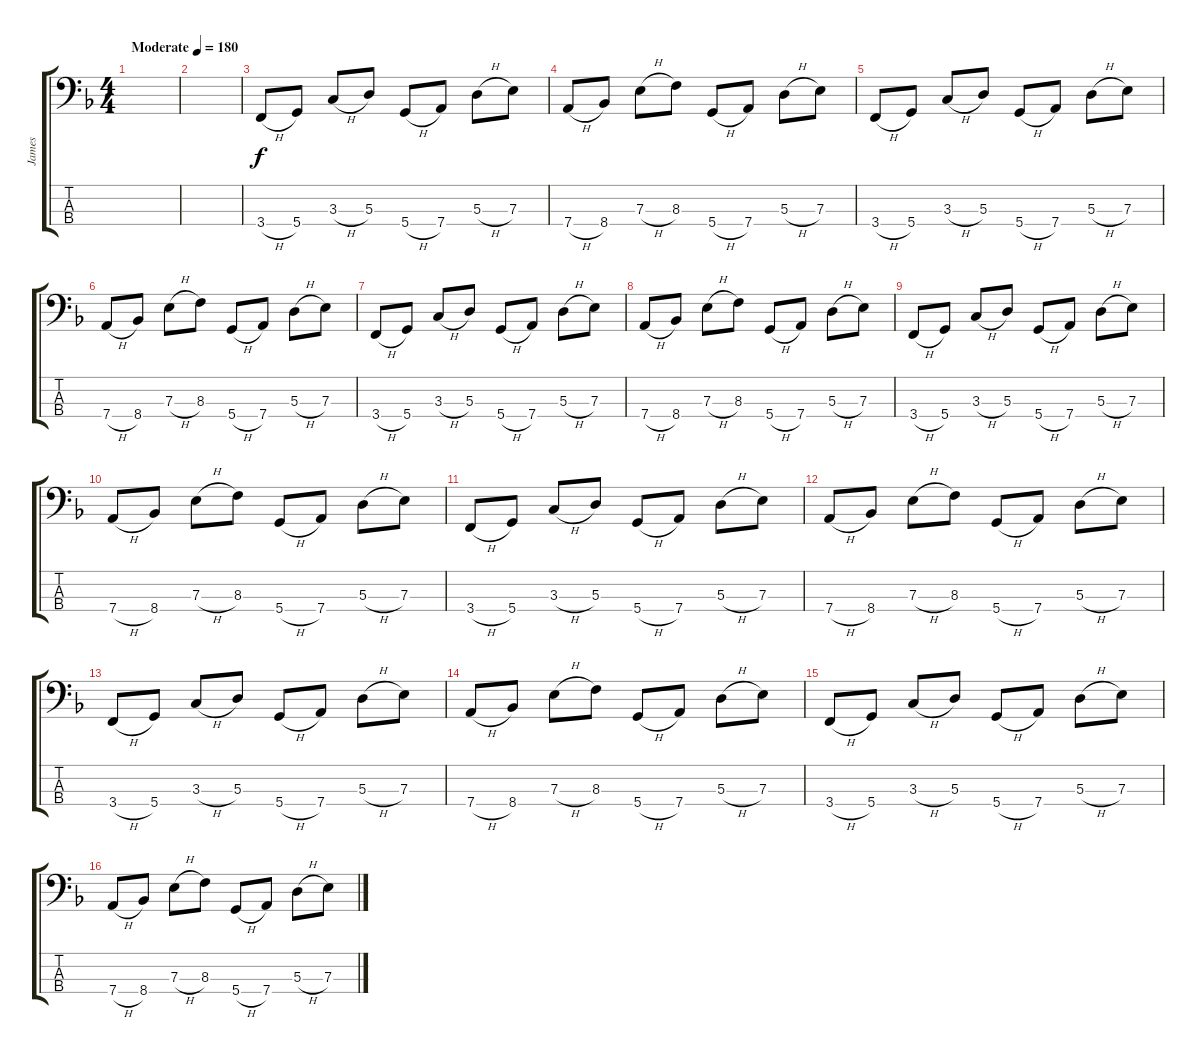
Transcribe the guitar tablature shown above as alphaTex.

\track ("James" "James") {instrument electricbassfinger}
\staff {score tabs}
\tuning (G2 D2 A1 D1) {hide}
\ts (4 4)
\tempo (180 "Moderate")
\clef f4
\ks dminor
|
|
3.4{h}.8 5.4.8 3.3{h}.8 5.3.8 5.4{h}.8 7.4.8 5.3{h}.8 7.3.8 |
7.4{h}.8 8.4.8 7.3{h}.8 8.3.8 5.4{h}.8 7.4.8 5.3{h}.8 7.3.8 |
3.4{h}.8 5.4.8 3.3{h}.8 5.3.8 5.4{h}.8 7.4.8 5.3{h}.8 7.3.8 |
7.4{h}.8 8.4.8 7.3{h}.8 8.3.8 5.4{h}.8 7.4.8 5.3{h}.8 7.3.8 |
3.4{h}.8 5.4.8 3.3{h}.8 5.3.8 5.4{h}.8 7.4.8 5.3{h}.8 7.3.8 |
7.4{h}.8 8.4.8 7.3{h}.8 8.3.8 5.4{h}.8 7.4.8 5.3{h}.8 7.3.8 |
3.4{h}.8 5.4.8 3.3{h}.8 5.3.8 5.4{h}.8 7.4.8 5.3{h}.8 7.3.8 |
7.4{h}.8 8.4.8 7.3{h}.8 8.3.8 5.4{h}.8 7.4.8 5.3{h}.8 7.3.8 |
3.4{h}.8 5.4.8 3.3{h}.8 5.3.8 5.4{h}.8 7.4.8 5.3{h}.8 7.3.8 |
7.4{h}.8 8.4.8 7.3{h}.8 8.3.8 5.4{h}.8 7.4.8 5.3{h}.8 7.3.8 |
3.4{h}.8 5.4.8 3.3{h}.8 5.3.8 5.4{h}.8 7.4.8 5.3{h}.8 7.3.8 |
7.4{h}.8 8.4.8 7.3{h}.8 8.3.8 5.4{h}.8 7.4.8 5.3{h}.8 7.3.8 |
3.4{h}.8 5.4.8 3.3{h}.8 5.3.8 5.4{h}.8 7.4.8 5.3{h}.8 7.3.8 |
7.4{h}.8 8.4.8 7.3{h}.8 8.3.8 5.4{h}.8 7.4.8 5.3{h}.8 7.3.8
